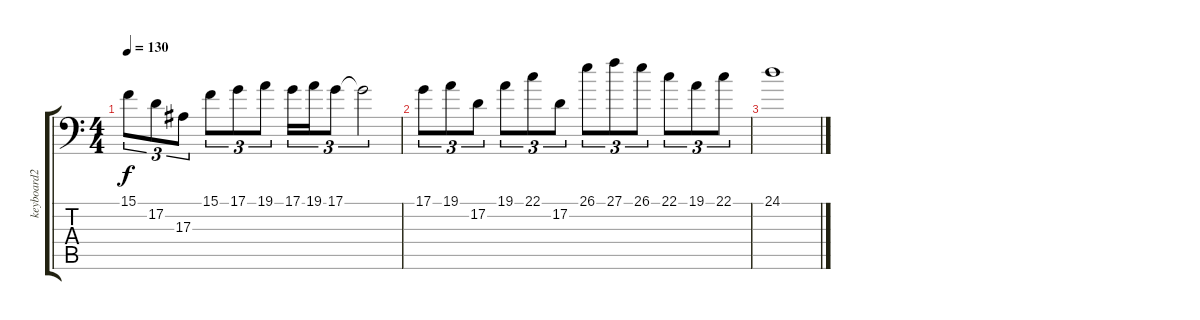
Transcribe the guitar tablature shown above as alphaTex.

\track ("keyboard2" "keyboard2") {instrument pad7halo}
\staff {score tabs}
\tuning (D3 A2 F2 C2 G1 D1) {hide}
\ts (4 4)
\tempo 130
\clef f4
\ks c
15.1.8{tu (3 2) dy f} 17.2.8{tu (3 2)} 17.3.8{tu (3 2)} 15.1.8{tu (3 2)} 17.1.8{tu (3 2)} 19.1.8{tu (3 2)} 17.1.16{tu (3 2)} 19.1.16{tu (3 2)} 17.1.8{tu (3 2)} 17.1{t}.2{tu (3 2)} |
17.1.8{tu (3 2)} 19.1.8{tu (3 2)} 17.2.8{tu (3 2)} 19.1.8{tu (3 2)} 22.1.8{tu (3 2)} 17.2.8{tu (3 2)} 26.1.8{tu (3 2)} 27.1.8{tu (3 2)} 26.1.8{tu (3 2)} 22.1.8{tu (3 2)} 19.1.8{tu (3 2)} 22.1.8{tu (3 2)} |
24.1.1{volume 9}
